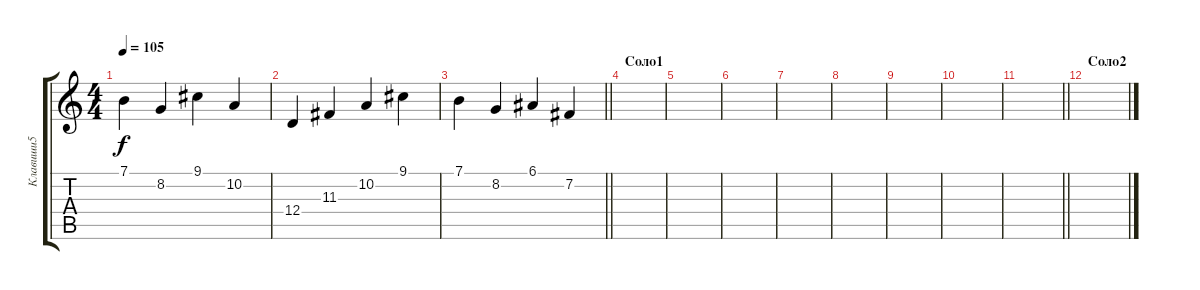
\track ("Клавиши5" "Клавиши5") {instrument tuba}
\staff {score tabs}
\tuning (E4 B3 G3 D3 A2 E2) {hide}
\ts (4 4)
\tempo 105
\clef g2
\ks c
7.1.4{dy f} 8.2.4 9.1.4 10.2.4 |
12.4.4 11.3.4 10.2.4 9.1.4 |
\barLineRight lightlight
7.1.4 8.2.4 6.1.4 7.2.4 |
\section ("" "Соло1")
|
|
|
|
|
|
|
\barLineRight lightlight
|
\section ("" "Соло2")
